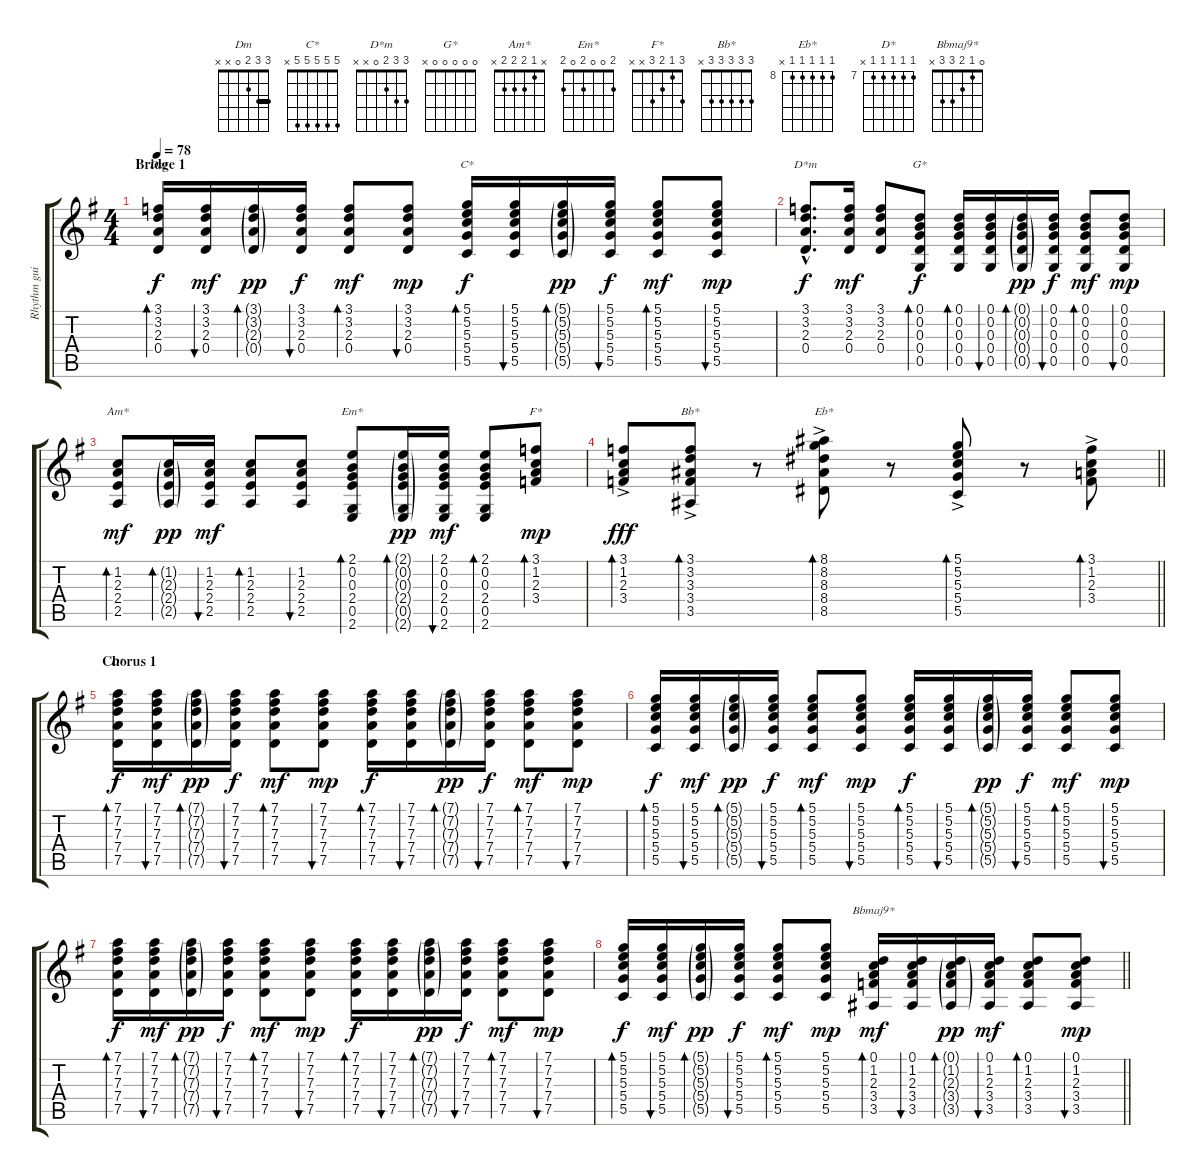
\track ("Rhythm guitar (open G)" "Rhythm gui") {instrument acousticguitarsteel}
\staff {score tabs}
\tuning (D4 B3 G3 D3 G2 D2) {hide}
\chord ("Dm" 3 3 2 0 x x) {barre 3}
\chord ("C*" 5 5 5 5 5 x) {barre 0}
\chord ("D*m" 3 3 2 0 x x) {barre 0}
\chord ("G*" 0 0 0 0 0 x)
\chord ("Am*" x 1 2 2 2 x)
\chord ("Em*" 2 0 0 2 0 2)
\chord ("F*" 3 1 2 3 x x)
\chord ("Bb*" 3 3 3 3 3 x) {barre 0}
\chord ("Eb*" 8 8 8 8 8 x) {firstfret 8 barre 0}
\chord ("D*" 7 7 7 7 7 x) {firstfret 7 barre 0}
\chord ("Bbmaj9*" 0 1 2 3 3 x)
\ts (4 4)
\section ("" "Bridge 1")
\tempo 78
\clef g2
\ks g
(3.1 3.2 2.3 0.4).16{bd 30 ch "Dm" dy f} (3.1 3.2 2.3 0.4).16{bu 30 dy mf} (3.1{g} 3.2{g} 2.3{g} 0.4{g}).16{bd 30 dy pp} (3.1 3.2 2.3 0.4).16{bu 30 dy f} (3.1 3.2 2.3 0.4).8{bd 30 dy mf} (3.1 3.2 2.3 0.4).8{bu 30 dy mp} (5.1 5.2 5.3 5.4 5.5).16{bd 30 ch "C*" dy f} (5.1 5.2 5.3 5.4 5.5).16{bu 30} (5.1{g} 5.2{g} 5.3{g} 5.4{g} 5.5{g}).16{bd 30 dy pp} (5.1 5.2 5.3 5.4 5.5).16{bu 30 dy f} (5.1 5.2 5.3 5.4 5.5).8{bd 30 dy mf} (5.1 5.2 5.3 5.4 5.5).8{bu 30 dy mp} |
(3.1{hac} 3.2{hac} 2.3{hac} 0.4{hac}).8{d ch "D*m" dy f} (3.1 3.2 2.3 0.4).16{dy mf} (3.1 3.2 2.3 0.4).8 (0.1 0.2 0.3 0.4 0.5).8{bd 30 ch "G*" dy f} (0.1 0.2 0.3 0.4 0.5).16{bd 30} (0.1 0.2 0.3 0.4 0.5).16{bu 30} (0.1{g} 0.2{g} 0.3{g} 0.4{g} 0.5{g}).16{bd 30 dy pp} (0.1 0.2 0.3 0.4 0.5).16{bu 30 dy f} (0.1 0.2 0.3 0.4 0.5).8{bd 30 dy mf} (0.1 0.2 0.3 0.4 0.5).8{bu 30 dy mp} |
(1.2 2.3 2.4 2.5).8{bd 30 ch "Am*" dy mf} (1.2{g} 2.3{g} 2.4{g} 2.5{g}).16{bd 30 dy pp} (1.2 2.3 2.4 2.5).16{bu 30 dy mf} (1.2 2.3 2.4 2.5).8{bd 30} (1.2 2.3 2.4 2.5).8{bu 30} (2.1 0.2 0.3 2.4 0.5 2.6).8{bd 30 ch "Em*"} (2.1{g} 0.2{g} 0.3{g} 2.4{g} 0.5{g} 2.6{g}).16{bd 30 dy pp} (2.1 0.2 0.3 2.4 0.5 2.6).16{bu 30 dy mf} (2.1 0.2 0.3 2.4 0.5 2.6).8{bd 30} (3.1 1.2 2.3 3.4).8{bd 30 ch "F*" dy mp} |
\barLineRight lightlight
(3.1{ac} 1.2{ac} 2.3{ac} 3.4{ac}).8{bd 30 dy fff} (3.1{ac} 3.2{ac} 3.3{ac} 3.4{ac} 3.5{ac}).8{bd 30 ch "Bb*"} r.8 (8.1{ac} 8.2{ac} 8.3{ac} 8.4{ac} 8.5{ac}).8{bd 30 ch "Eb*"} r.8 (5.1{ac} 5.2{ac} 5.3{ac} 5.4{ac} 5.5{ac}).8{bd 30} r.8 (3.1{ac} 1.2{ac} 2.3{ac} 3.4{ac}).8{bd 30} |
\section ("" "Chorus 1")
(7.1 7.2 7.3 7.4 7.5).16{bd 30 ch "D*" dy f} (7.1 7.2 7.3 7.4 7.5).16{bu 30 dy mf} (7.1{g} 7.2{g} 7.3{g} 7.4{g} 7.5{g}).16{bd 30 dy pp} (7.1 7.2 7.3 7.4 7.5).16{bu 30 dy f} (7.1 7.2 7.3 7.4 7.5).8{bd 30 dy mf} (7.1 7.2 7.3 7.4 7.5).8{bu 30 dy mp} (7.1 7.2 7.3 7.4 7.5).16{bd 30 dy f} (7.1 7.2 7.3 7.4 7.5).16{bu 30} (7.1{g} 7.2{g} 7.3{g} 7.4{g} 7.5{g}).16{bd 30 dy pp} (7.1 7.2 7.3 7.4 7.5).16{bu 30 dy f} (7.1 7.2 7.3 7.4 7.5).8{bd 30 dy mf} (7.1 7.2 7.3 7.4 7.5).8{bu 30 dy mp} |
(5.1 5.2 5.3 5.4 5.5).16{bd 30 dy f} (5.1 5.2 5.3 5.4 5.5).16{bu 30 dy mf} (5.1{g} 5.2{g} 5.3{g} 5.4{g} 5.5{g}).16{bd 30 dy pp} (5.1 5.2 5.3 5.4 5.5).16{bu 30 dy f} (5.1 5.2 5.3 5.4 5.5).8{bd 30 dy mf} (5.1 5.2 5.3 5.4 5.5).8{bu 30 dy mp} (5.1 5.2 5.3 5.4 5.5).16{bd 30 dy f} (5.1 5.2 5.3 5.4 5.5).16{bu 30} (5.1{g} 5.2{g} 5.3{g} 5.4{g} 5.5{g}).16{bd 30 dy pp} (5.1 5.2 5.3 5.4 5.5).16{bu 30 dy f} (5.1 5.2 5.3 5.4 5.5).8{bd 30 dy mf} (5.1 5.2 5.3 5.4 5.5).8{bu 30 dy mp} |
(7.1 7.2 7.3 7.4 7.5).16{bd 30 dy f} (7.1 7.2 7.3 7.4 7.5).16{bu 30 dy mf} (7.1{g} 7.2{g} 7.3{g} 7.4{g} 7.5{g}).16{bd 30 dy pp} (7.1 7.2 7.3 7.4 7.5).16{bu 30 dy f} (7.1 7.2 7.3 7.4 7.5).8{bd 30 dy mf} (7.1 7.2 7.3 7.4 7.5).8{bu 30 dy mp} (7.1 7.2 7.3 7.4 7.5).16{bd 30 dy f} (7.1 7.2 7.3 7.4 7.5).16{bu 30} (7.1{g} 7.2{g} 7.3{g} 7.4{g} 7.5{g}).16{bd 30 dy pp} (7.1 7.2 7.3 7.4 7.5).16{bu 30 dy f} (7.1 7.2 7.3 7.4 7.5).8{bd 30 dy mf} (7.1 7.2 7.3 7.4 7.5).8{bu 30 dy mp} |
\barLineRight lightlight
(5.1 5.2 5.3 5.4 5.5).16{bd 30 dy f} (5.1 5.2 5.3 5.4 5.5).16{bu 30 dy mf} (5.1{g} 5.2{g} 5.3{g} 5.4{g} 5.5{g}).16{bd 30 dy pp} (5.1 5.2 5.3 5.4 5.5).16{bu 30 dy f} (5.1 5.2 5.3 5.4 5.5).8{bd 30 dy mf} (5.1 5.2 5.3 5.4 5.5).8{dy mp} (0.1 1.2 2.3 3.4 3.5).16{bd 30 ch "Bbmaj9*" dy mf} (0.1 1.2 2.3 3.4 3.5).16{bu 30} (0.1{g} 1.2{g} 2.3{g} 3.4{g} 3.5{g}).16{bd 30 dy pp} (0.1 1.2 2.3 3.4 3.5).16{bu 30 dy mf} (0.1 1.2 2.3 3.4 3.5).8{bd 30} (0.1 1.2 2.3 3.4 3.5).8{bu 30 dy mp}
